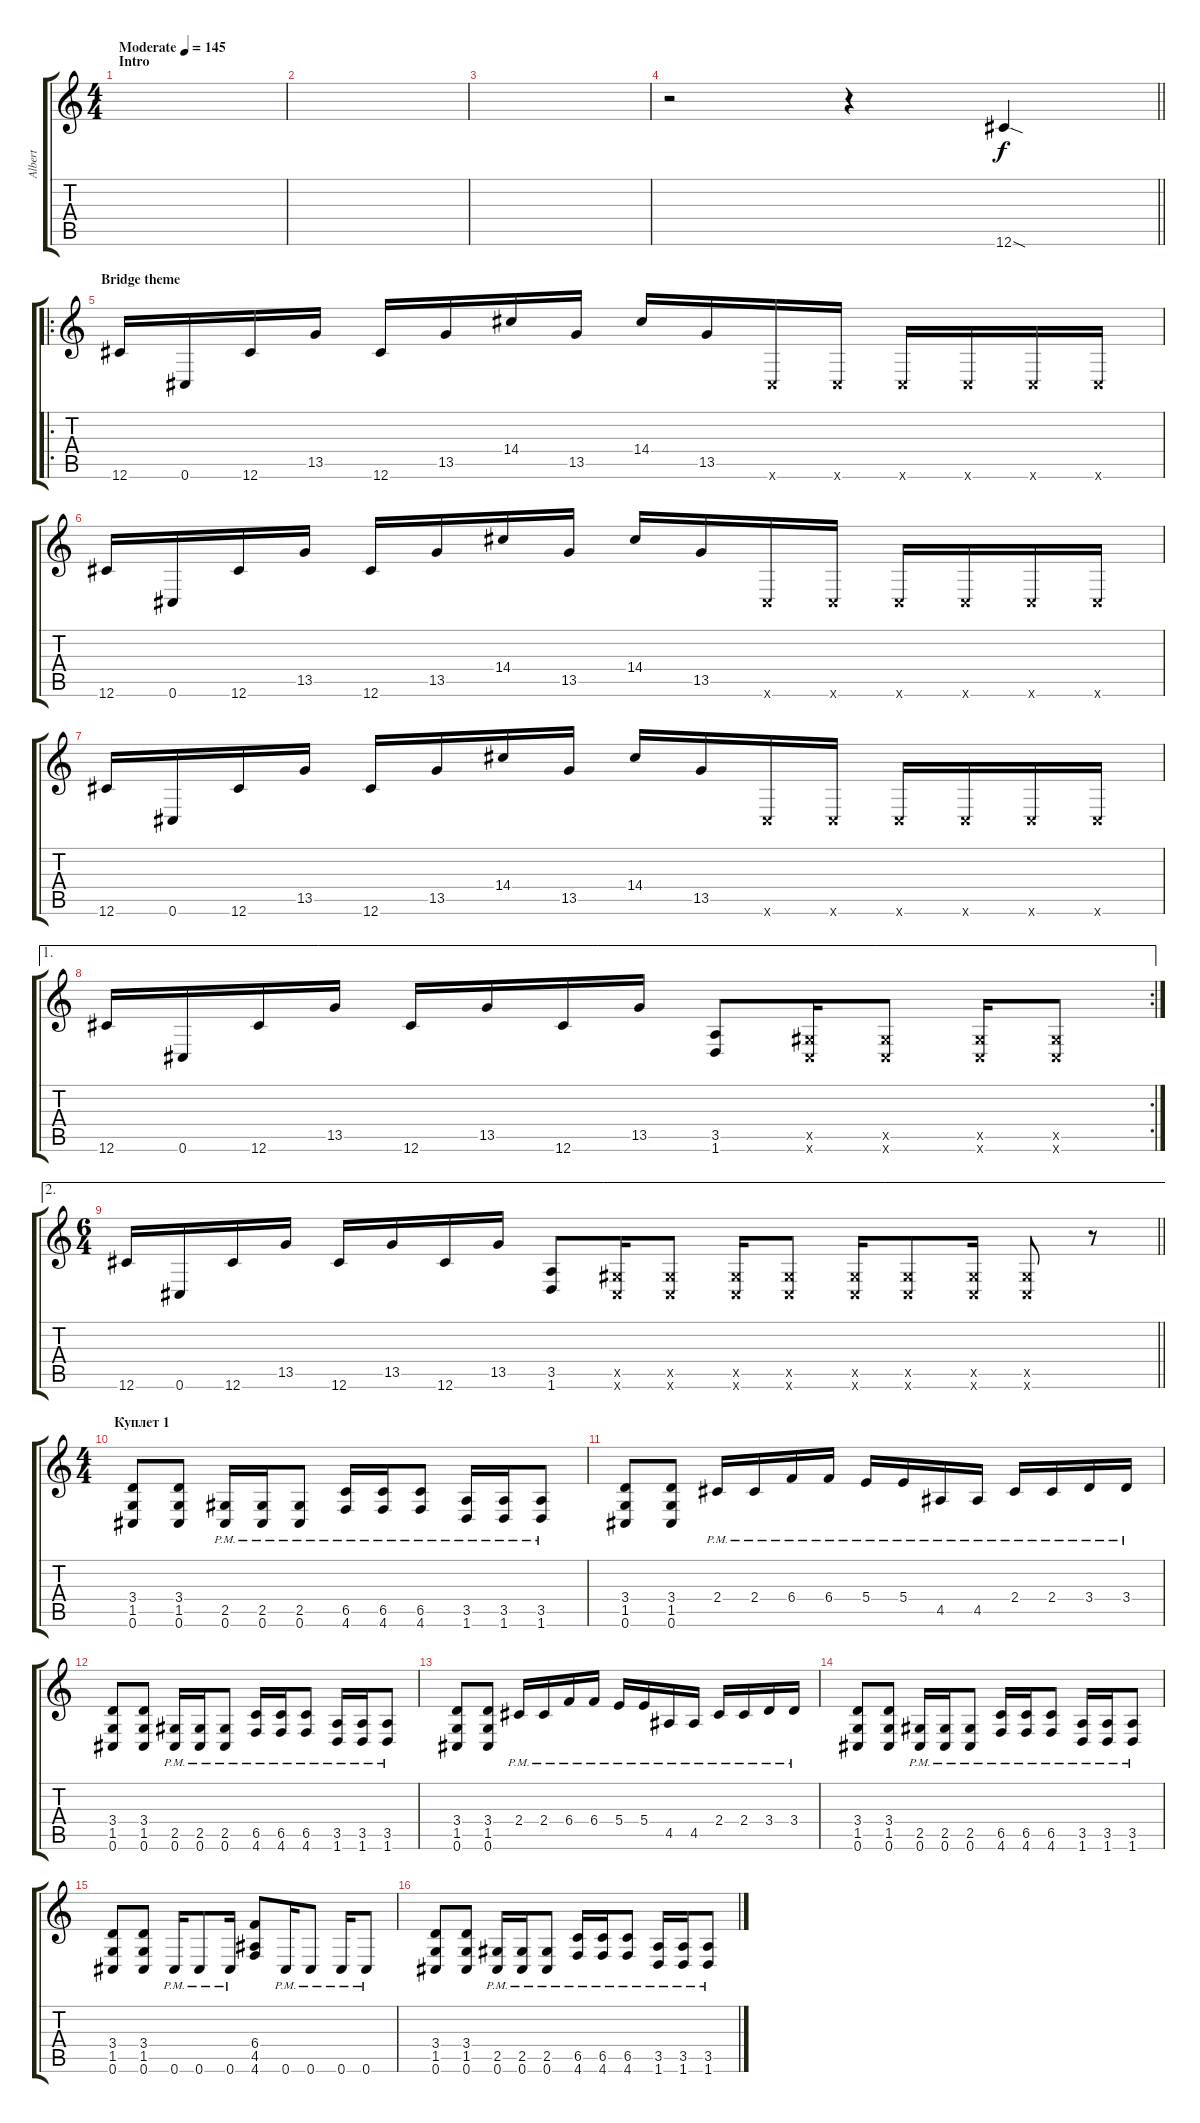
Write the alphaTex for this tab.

\track ("Albert" "Albert") {instrument distortionguitar}
\staff {score tabs}
\tuning (Db4 Ab3 E3 B2 Gb2 Db2) {hide}
\ts (4 4)
\section ("" "Intro")
\tempo (145 "Moderate")
\clef g2
\ks c
|
|
|
\barLineRight lightlight
r.2 r.4 12.6{sod}.4 |
\ro
\section ("" "Bridge theme")
12.6.16 0.6.16 12.6.16 13.5.16 12.6.16 13.5.16 14.4.16 13.5.16 14.4.16 13.5.16 0.6{x}.16 0.6{x}.16 0.6{x}.16 0.6{x}.16 0.6{x}.16 0.6{x}.16 |
12.6.16 0.6.16 12.6.16 13.5.16 12.6.16 13.5.16 14.4.16 13.5.16 14.4.16 13.5.16 0.6{x}.16 0.6{x}.16 0.6{x}.16 0.6{x}.16 0.6{x}.16 0.6{x}.16 |
12.6.16 0.6.16 12.6.16 13.5.16 12.6.16 13.5.16 14.4.16 13.5.16 14.4.16 13.5.16 0.6{x}.16 0.6{x}.16 0.6{x}.16 0.6{x}.16 0.6{x}.16 0.6{x}.16 |
\ae 1
\rc 2
12.6.16 0.6.16 12.6.16 13.5.16 12.6.16 13.5.16 12.6.16 13.5.16 (3.5 1.6).8 (2.5{x} 0.6{x}).16 (2.5{x} 0.6{x}).8 (2.5{x} 0.6{x}).16 (2.5{x} 0.6{x}).8 |
\ae 2
\ts (6 4)
\barLineRight lightlight
12.6.16 0.6.16 12.6.16 13.5.16 12.6.16 13.5.16 12.6.16 13.5.16 (3.5 1.6).8 (2.5{x} 0.6{x}).16 (2.5{x} 0.6{x}).8 (2.5{x} 0.6{x}).16 (2.5{x} 0.6{x}).8 (2.5{x} 0.6{x}).16 (2.5{x} 0.6{x}).8 (2.5{x} 0.6{x}).16 (2.5{x} 0.6{x}).8 r.8 |
\ts (4 4)
\section ("" "Куплет 1")
(3.4 1.5 0.6).8 (3.4 1.5 0.6).8 (2.5{pm} 0.6{pm}).16 (2.5{pm} 0.6{pm}).16 (2.5{pm} 0.6{pm}).8 (6.5{pm} 4.6{pm}).16 (6.5{pm} 4.6{pm}).16 (6.5{pm} 4.6{pm}).8 (3.5{pm} 1.6{pm}).16 (3.5{pm} 1.6{pm}).16 (3.5{pm} 1.6{pm}).8 |
(3.4 1.5 0.6).8 (3.4 1.5 0.6).8 2.4{pm}.16 2.4{pm}.16 6.4{pm}.16 6.4{pm}.16 5.4{pm}.16 5.4{pm}.16 4.5{pm}.16 4.5{pm}.16 2.4{pm}.16 2.4{pm}.16 3.4{pm}.16 3.4{pm}.16 |
(3.4 1.5 0.6).8 (3.4 1.5 0.6).8 (2.5{pm} 0.6{pm}).16 (2.5{pm} 0.6{pm}).16 (2.5{pm} 0.6{pm}).8 (6.5{pm} 4.6{pm}).16 (6.5{pm} 4.6{pm}).16 (6.5{pm} 4.6{pm}).8 (3.5{pm} 1.6{pm}).16 (3.5{pm} 1.6{pm}).16 (3.5{pm} 1.6{pm}).8 |
(3.4 1.5 0.6).8 (3.4 1.5 0.6).8 2.4{pm}.16 2.4{pm}.16 6.4{pm}.16 6.4{pm}.16 5.4{pm}.16 5.4{pm}.16 4.5{pm}.16 4.5{pm}.16 2.4{pm}.16 2.4{pm}.16 3.4{pm}.16 3.4{pm}.16 |
(3.4 1.5 0.6).8 (3.4 1.5 0.6).8 (2.5{pm} 0.6{pm}).16 (2.5{pm} 0.6{pm}).16 (2.5{pm} 0.6{pm}).8 (6.5{pm} 4.6{pm}).16 (6.5{pm} 4.6{pm}).16 (6.5{pm} 4.6{pm}).8 (3.5{pm} 1.6{pm}).16 (3.5{pm} 1.6{pm}).16 (3.5{pm} 1.6{pm}).8 |
(3.4 1.5 0.6).8 (3.4 1.5 0.6).8 0.6{pm}.16 0.6{pm}.8 0.6{pm}.16 (6.4 4.5 4.6).8 0.6{pm}.16 0.6{pm}.8 0.6{pm}.16 0.6{pm}.8 |
(3.4 1.5 0.6).8 (3.4 1.5 0.6).8 (2.5{pm} 0.6{pm}).16 (2.5{pm} 0.6{pm}).16 (2.5{pm} 0.6{pm}).8 (6.5{pm} 4.6{pm}).16 (6.5{pm} 4.6{pm}).16 (6.5{pm} 4.6{pm}).8 (3.5{pm} 1.6{pm}).16 (3.5{pm} 1.6{pm}).16 (3.5{pm} 1.6{pm}).8
